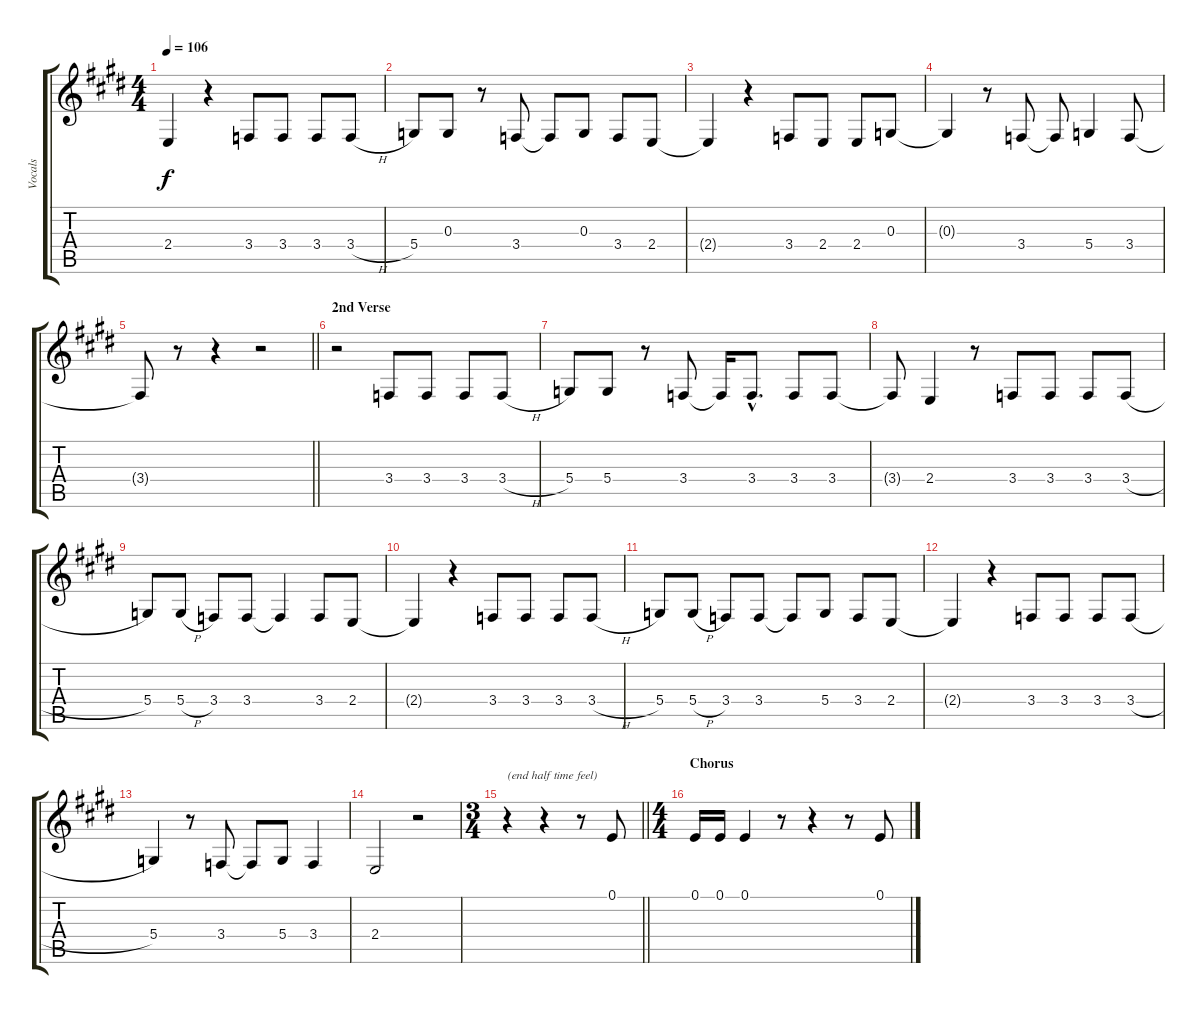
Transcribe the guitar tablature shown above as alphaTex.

\track ("Vocals" "Vocals") {instrument lead2sawtooth}
\staff {score tabs}
\tuning (E4 B3 G3 D3 A2 E2) {hide}
\ts (4 4)
\tempo 106
\clef g2
\ks e
2.4{t}.4{dy f} r.4 3.4.8 3.4.8 3.4.8 3.4{h}.8 |
5.4.8 0.3.8 r.8 3.4.8 3.4{t}.8 0.3.8 3.4.8 2.4.8 |
2.4{t}.4 r.4 3.4.8 2.4.8 2.4.8 0.3.8 |
0.3{t}.4 r.8 3.4.8 3.4{t}.8 5.4.4 3.4.8 |
\barLineRight lightlight
3.4{t}.8 r.8 r.4 r.2 |
\section ("" "2nd Verse")
r.2 3.4.8 3.4.8 3.4.8 3.4{h}.8 |
5.4.8 5.4.8 r.8 3.4.8 3.4{t}.16 3.4{hac}.8{d} 3.4.8 3.4.8 |
3.4{t}.8 2.4.4 r.8 3.4.8 3.4.8 3.4.8 3.4{h}.8 |
5.4.8 5.4{h}.8 3.4.8 3.4.8 3.4{t}.4 3.4.8 2.4.8 |
2.4{t}.4 r.4 3.4.8 3.4.8 3.4.8 3.4{h}.8 |
5.4.8 5.4{h}.8 3.4.8 3.4.8 3.4{t}.8 5.4.8 3.4.8 2.4.8 |
2.4{t}.4 r.4 3.4.8 3.4.8 3.4.8 3.4{h}.8 |
5.4.4 r.8 3.4.8 3.4{t}.8 5.4.8 3.4.4 |
2.4.2 r.2 |
\ts (3 4)
\barLineRight lightlight
r.4{txt "(end half time feel)"} r.4 r.8 0.1.8 |
\ts (4 4)
\section ("" "Chorus")
0.1.16 0.1.16 0.1.4 r.8 r.4 r.8 0.1.8
